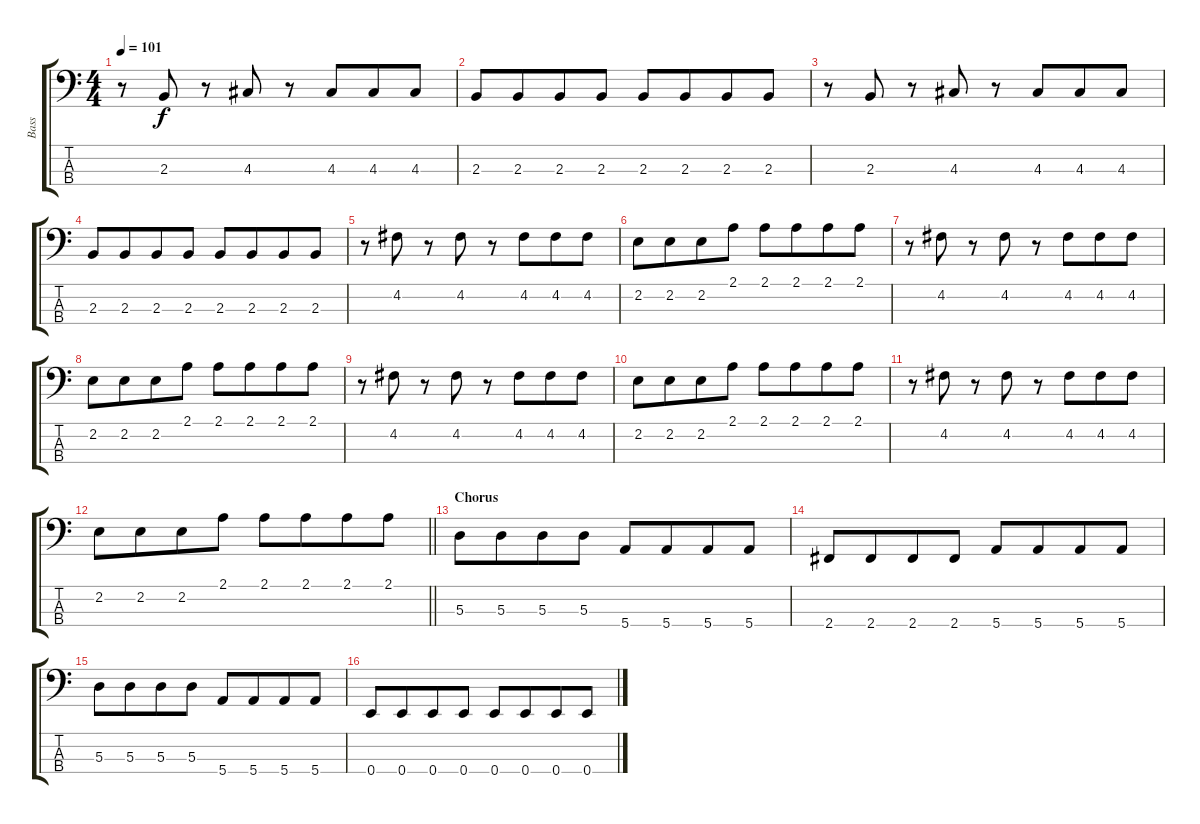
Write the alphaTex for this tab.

\track ("Bass" "Bass") {instrument electricbasspick}
\staff {score tabs}
\tuning (G2 D2 A1 E1) {hide}
\ts (4 4)
\tempo 101
\clef f4
\ks c
r.8{dy f} 2.3.8 r.8 4.3.8 r.8 4.3.8{beam merge} 4.3.8 4.3.8 |
2.3.8 2.3.8{beam merge} 2.3.8 2.3.8 2.3.8 2.3.8{beam merge} 2.3.8 2.3.8 |
r.8 2.3.8 r.8 4.3.8 r.8 4.3.8{beam merge} 4.3.8 4.3.8 |
2.3.8 2.3.8{beam merge} 2.3.8 2.3.8 2.3.8 2.3.8{beam merge} 2.3.8 2.3.8 |
r.8 4.2.8 r.8 4.2.8 r.8 4.2.8{beam merge} 4.2.8 4.2.8 |
2.2.8 2.2.8{beam merge} 2.2.8 2.1.8 2.1.8 2.1.8{beam merge} 2.1.8 2.1.8 |
r.8 4.2.8 r.8 4.2.8 r.8 4.2.8{beam merge} 4.2.8 4.2.8 |
2.2.8 2.2.8{beam merge} 2.2.8 2.1.8 2.1.8 2.1.8{beam merge} 2.1.8 2.1.8 |
r.8 4.2.8 r.8 4.2.8 r.8 4.2.8{beam merge} 4.2.8 4.2.8 |
2.2.8 2.2.8{beam merge} 2.2.8 2.1.8 2.1.8 2.1.8{beam merge} 2.1.8 2.1.8 |
r.8 4.2.8 r.8 4.2.8 r.8 4.2.8{beam merge} 4.2.8 4.2.8 |
\barLineRight lightlight
2.2.8 2.2.8{beam merge} 2.2.8 2.1.8 2.1.8 2.1.8{beam merge} 2.1.8 2.1.8 |
\section ("" "Chorus")
5.3.8 5.3.8{beam merge} 5.3.8 5.3.8 5.4.8 5.4.8{beam merge} 5.4.8 5.4.8 |
2.4.8 2.4.8{beam merge} 2.4.8 2.4.8 5.4.8 5.4.8{beam merge} 5.4.8 5.4.8 |
5.3.8 5.3.8{beam merge} 5.3.8 5.3.8 5.4.8 5.4.8{beam merge} 5.4.8 5.4.8 |
0.4.8 0.4.8{beam merge} 0.4.8 0.4.8 0.4.8 0.4.8{beam merge} 0.4.8 0.4.8
